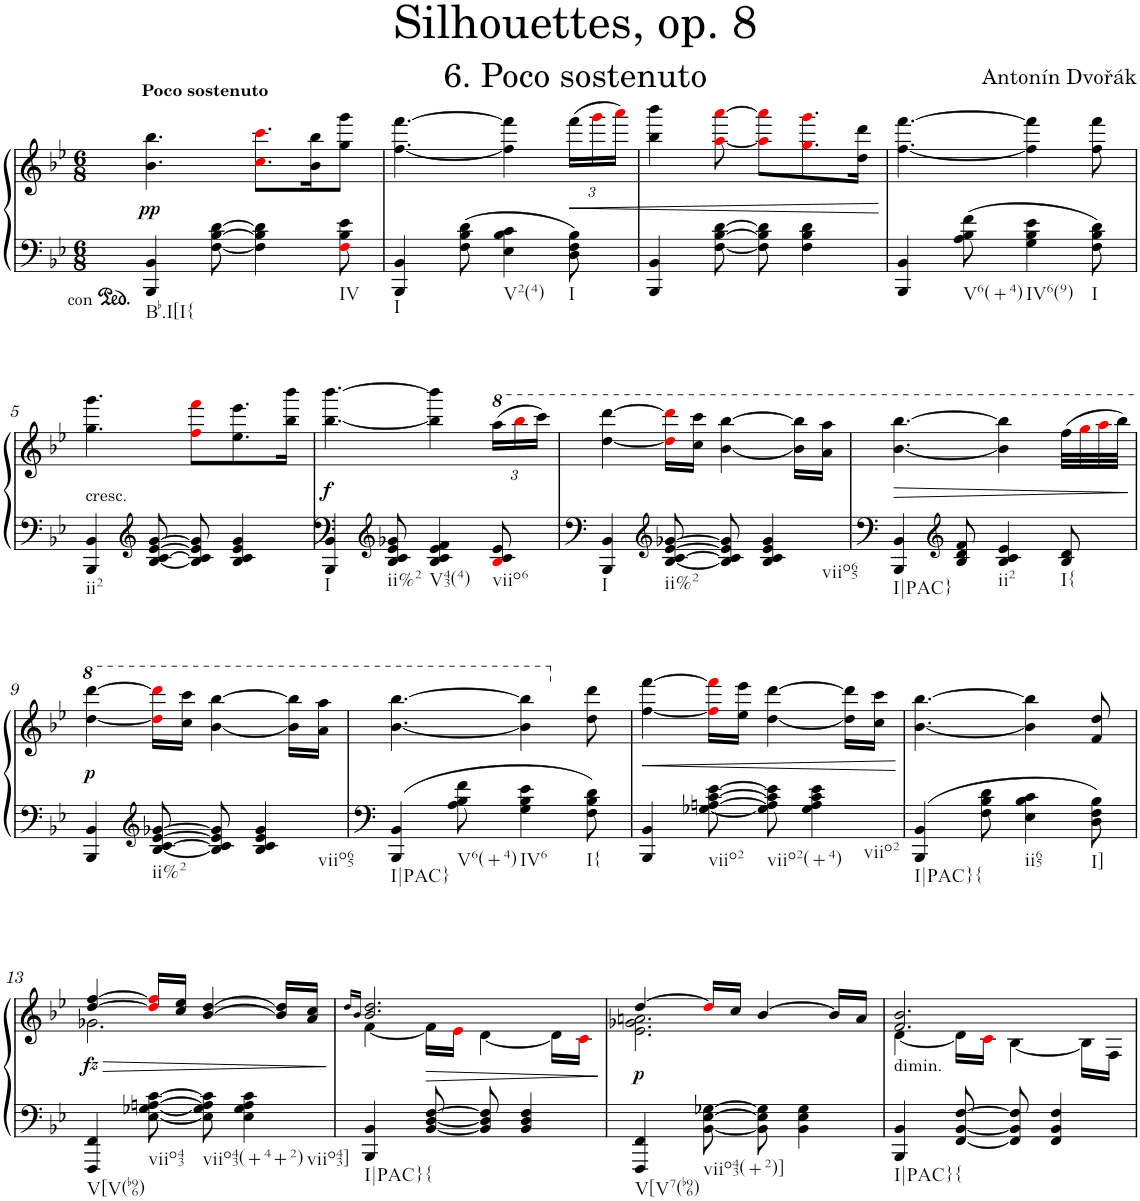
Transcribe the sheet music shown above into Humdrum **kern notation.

**kern	**kern	**dynam
*part1	*part1	*part1
*staff2	*staff1	*staff1/2
*I"Piano	*	*
*I'Pno.	*	*
*clefF4	*clefG2	*
*k[b-e-]	*k[b-e-]	*
*M6/8	*M6/8	*
=1	=1	=1
!	!LO:TX:a:B:t=Poco sostenuto	!
!LO:TX:b:t=con	!	!
!LO:TX:b:t=Bb.I[I{	!	!
!	!	!LO:DY:b
4BBB-/ 4BB-/	4.b-\ 4.bb-\	pp
[8F\ [8B-\ [8d\	.	.
4F\] 4B-\] 4d\]	8.cci\ 8.ccci\L	.
.	16b-\ 16bb-\K	.
!LO:TX:b:t=IV	!	!
8Fi\ 8B-\ 8e-\	8gg\ 8ggg\J	.
=2	=2	=2
!LO:TX:b:t=I	!	!
4BBB-/ 4BB-/	[4.ff\ [4.fff\	.
8F\ 8B-\ 8d\	.	.
!LO:TX:b:t=V2(4)	!	!
4E-\ 4B-\ 4c\	4ff\] 4fff\]	.
*	*Xbrackettup	*
!LO:TX:b:t=I	!	!
!	!	!LO:HP:b
8D\ 8F\ 8B-\	(24fff\LL	<
.	24gggi\	.
.	24aaai\JJ)	.
=3	=3	=3
4BBB-/ 4BB-/	4bb-\ 4bbb-\	.
[8F\ [8B-\ [8d\	[8aai\ [8aaai\	.
8F\] 8B-\] 8d\]	8aai\] 8aaai\]L	.
4F\ 4B-\ 4d\	8.ggi\ 8.gggi\	.
.	16dd\ 16ddd\Jk	.
.	.	[
=4	=4	=4
4BBB-/ 4BB-/	[4.ff\ [4.fff\	.
!LO:TX:b:t=V6(+4)	!	!
8A\ 8B-\ 8f\	.	.
!LO:TX:b:t=IV6(9)	!	!
4G\ 4B-\ 4e-\	4ff\] 4fff\]	.
!LO:TX:b:t=I	!	!
8F\ 8B-\ 8d\	8ff\ 8fff\	.
!!LO:LB:g=z
=5	=5	=5
!	!LO:TX:b:t=cresc.	!
!LO:TX:b:t=ii2	!	!
4BBB-/ 4BB-/	4.gg\ 4.ggg\	.
*clefG2	*	*
[8B-/ [8c/ [8e-/ [8g/	.	.
8B-/] 8c/] 8e-/] 8g/]	8ffi\ 8fffi\L	.
4B-/ 4c/ 4e-/ 4g/	8.ee-\ 8.eee-\	.
.	16bb-\ 16bbb-\Jk	.
=6	=6	=6
!LO:TX:b:t=I	!	!
!	!	!LO:DY:b
4BBB-/ 4BB-/	[4.bb-\ [4.bbb-\	f
*clefG2	*	*
!LO:TX:b:t=ii%2	!	!
8B-/ 8c/ 8e-/ 8g-X/	.	.
!LO:TX:b:t=V43(4)	!	!
4B-/ 4c/ 4e-/ 4f/	4bb-\] 4bbb-\]	.
!LO:TX:b:t=viio6	!	!
8B-i/ 8c/ 8e-/	(24aaa\LL	.
.	24bbb-i\	.
.	24cccc\JJ)	.
=7	=7	=7
!LO:TX:b:t=I	!	!
4BBB-/ 4BB-/	[4ddd\ [4dddd\	.
*clefG2	*	*
!LO:TX:b:t=ii%2	!	!
[8B-/ [8c/ [8e-/ [8g-X/	16dddi\] 16ddddi\]LL	.
.	16ccc\ 16cccc\JJ	.
8B-/] 8c/] 8e-/] 8g-/]	[4bb-\ [4bbb-\	.
!LO:TX:b:t=viio65	!	!
4B-/ 4c/ 4e-/ 4g-/	.	.
.	16bb-\] 16bbb-\]LL	.
.	16aa\ 16aaa\JJ	.
=8	=8	=8
!LO:TX:b:t=I|PAC}	!	!
!	!	!LO:HP:b
4BBB-/ 4BB-/	[4.bb-\ [4.bbb-\	>
*clefG2	*	*
8B-/ 8d/ 8f/	.	.
!LO:TX:b:t=ii2	!	!
4B-/ 4c/ 4e-/	4bb-\] 4bbb-\]	.
!LO:TX:b:t=I{	!	!
8B-/ 8d/	(32fff\LLL	.
.	32gggi\	.
.	32aaai\	.
.	32bbb-\JJJ)	.
.	.	]
!!LO:LB:g=z
=9	=9	=9
!	!	!LO:DY:b
4BBB-/ 4BB-/	[4ddd\ [4dddd\	p
*clefG2	*	*
!LO:TX:b:t=ii%2	!	!
[8B-/ [8c/ [8e-/ [8g-X/	16dddi\] 16ddddi\]LL	.
.	16ccc\ 16cccc\JJ	.
8B-/] 8c/] 8e-/] 8g-/]	[4bb-\ [4bbb-\	.
!LO:TX:b:t=viio65	!	!
4B-/ 4c/ 4e-/ 4g-/	.	.
.	16bb-\] 16bbb-\]LL	.
.	16aa\ 16aaa\JJ	.
=10	=10	=10
!LO:TX:b:t=I|PAC}	!	!
4BBB-/ 4BB-/	[4.bb-\ [4.bbb-\	.
!LO:TX:b:t=V6(+4)	!	!
8A\ 8B-\ 8f\	.	.
!LO:TX:b:t=IV6	!	!
4G\ 4B-\ 4e-\	4bb-\] 4bbb-\]	.
!LO:TX:b:t=I{	!	!
8F\ 8B-\ 8d\	8dd\ 8ddd\	.
=11	=11	=11
!	!	!LO:HP:b
4BBB-/ 4BB-/	[4ff\ [4fff\	<
!LO:TX:b:t=viio2	!	!
[8G-X\ [8An\ [8c\ [8e-\	16ffi\] 16fffi\]LL	.
.	16ee-\ 16eee-\JJ	.
!LO:TX:b:t=viio2(+4)	!	!
8G-\] 8A\] 8c\] 8e-\]	[4dd\ [4ddd\	.
!LO:TX:b:t=viio2	!	!
4G-\ 4A\ 4c\ 4e-\	.	.
.	16dd\] 16ddd\]LL	.
.	16cc\ 16ccc\JJ	.
.	.	[
=12	=12	=12
!LO:TX:b:t=I|PAC}{	!	!
4BBB-/ 4BB-/	[4.b-\ [4.bb-\	.
8F\ 8B-\ 8d\	.	.
!LO:TX:b:t=ii65	!	!
4E-\ 4B-\ 4c\	4b-\] 4bb-\]	.
!LO:TX:b:t=I]	!	!
8D\ 8F\ 8B-\	8f/ 8dd/	.
!!LO:LB:g=z
=13	=13	=13
!LO:TX:b:t=V[V(b96)	!	!
!	!	!LO:HP:b
*	*^	*
!	!	!	!LO:DY:n=1:b
4FFF/ 4FF/	[4dd/ [4ff/	2.g-X\	> fz
!LO:TX:b:t=viio43	!	!	!
[8E-\ [8G-X\ [8An\ [8c\	16ddi/] 16ffi/]LL	.	.
.	16cc/ 16ee-/JJ	.	.
!LO:TX:b:t=viio43(+4+2)	!	!	!
8E-\] 8G-\] 8A\] 8c\]	[4b-/ [4dd/	.	.
!LO:TX:b:t=viio43]	!	!	!
4E-\ 4G-\ 4A\ 4c\	.	.	.
.	16b-/] 16dd/]LL	.	.
.	16a/ 16cc/JJ	.	.
*	*v	*v	*
.	.	]
=14	=14	=14
.	16qdd/LL	.
.	16qb-/JJ_	.
*	*^	*
!LO:TX:b:t=I|PAC}{	!	!	!
4BBB-/ 4BB-/	2.b-/ 2.dd/	[4f\	.
[8BB-/ [8D/ [8F/	.	16f\LL]	.
.	.	16e-i\JJ	.
8BB-/] 8D/] 8F/]	.	[4d\	.
4BB-/ 4D/ 4F/	.	.	.
.	.	16d\LL]	.
.	.	16ci\JJ	.
=15	=15	=15	=15
!LO:TX:b:t=V[V7(b96)	!	!	!
!	!	!	!LO:DY:b
4FFF/ 4FF/	[4dd/	2.e-\ 2.g-X\ 2.an\	p
!LO:TX:b:t=viio43(+2)]	!	!	!
[8BB-\ [8E-\ [8G-X\	16ddi/LL]	.	.
.	16cc/JJ	.	.
8BB-\] 8E-\] 8G-\]	[4b-/	.	.
4BB-\ 4E-\ 4G-\	.	.	.
.	16b-/LL]	.	.
.	16a/JJ	.	.
=16	=16	=16	=16
!	!LO:TX:b:t=dimin.	!	!
!LO:TX:b:t=I|PAC}{	!	!	!
4BBB-/ 4BB-/	2.f/ 2.b-/	[4d\	.
[8FF/ [8BB-/ [8F/	.	16d\LL]	.
.	.	16ci\JJ	.
8FF/] 8BB-/] 8F/]	.	[4B-\	.
4FF/ 4BB-/ 4F/	.	.	.
.	.	16B-\LL]	.
.	.	16F\JJ	.
*	*v	*v	*
=	=	=
*-	*-	*-
